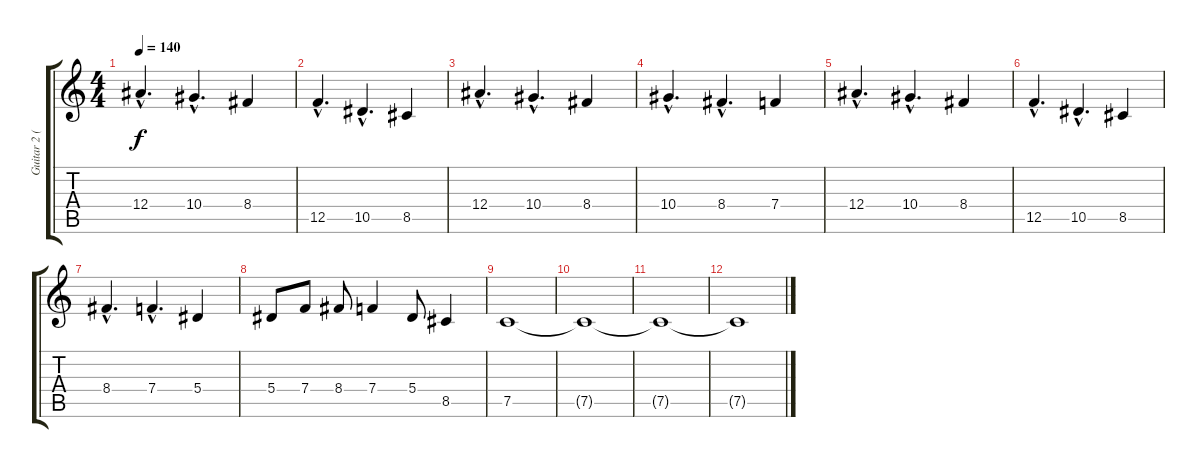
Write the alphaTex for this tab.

\track ("Guitar 2 (Lead)" "Guitar 2 (") {instrument overdrivenguitar}
\staff {score tabs}
\tuning (C4 G3 Eb3 Bb2 F2 C2) {hide}
\ts (4 4)
\tempo 140
\clef g2
\ks c
12.4{hac}.4{d dy f} 10.4{hac}.4{d} 8.4.4 |
12.5{hac}.4{d} 10.5{hac}.4{d} 8.5.4 |
12.4{hac}.4{d} 10.4{hac}.4{d} 8.4.4 |
10.4{hac}.4{d} 8.4{hac}.4{d} 7.4.4 |
12.4{hac}.4{d} 10.4{hac}.4{d} 8.4.4 |
12.5{hac}.4{d} 10.5{hac}.4{d} 8.5.4 |
8.4{hac}.4{d} 7.4{hac}.4{d} 5.4.4 |
5.4.8 7.4.8 8.4.8 7.4.4 5.4.8 8.5.4 |
7.5.1 |
7.5{t}.1{volume 8} |
7.5{t}.1 |
7.5{t}.1
